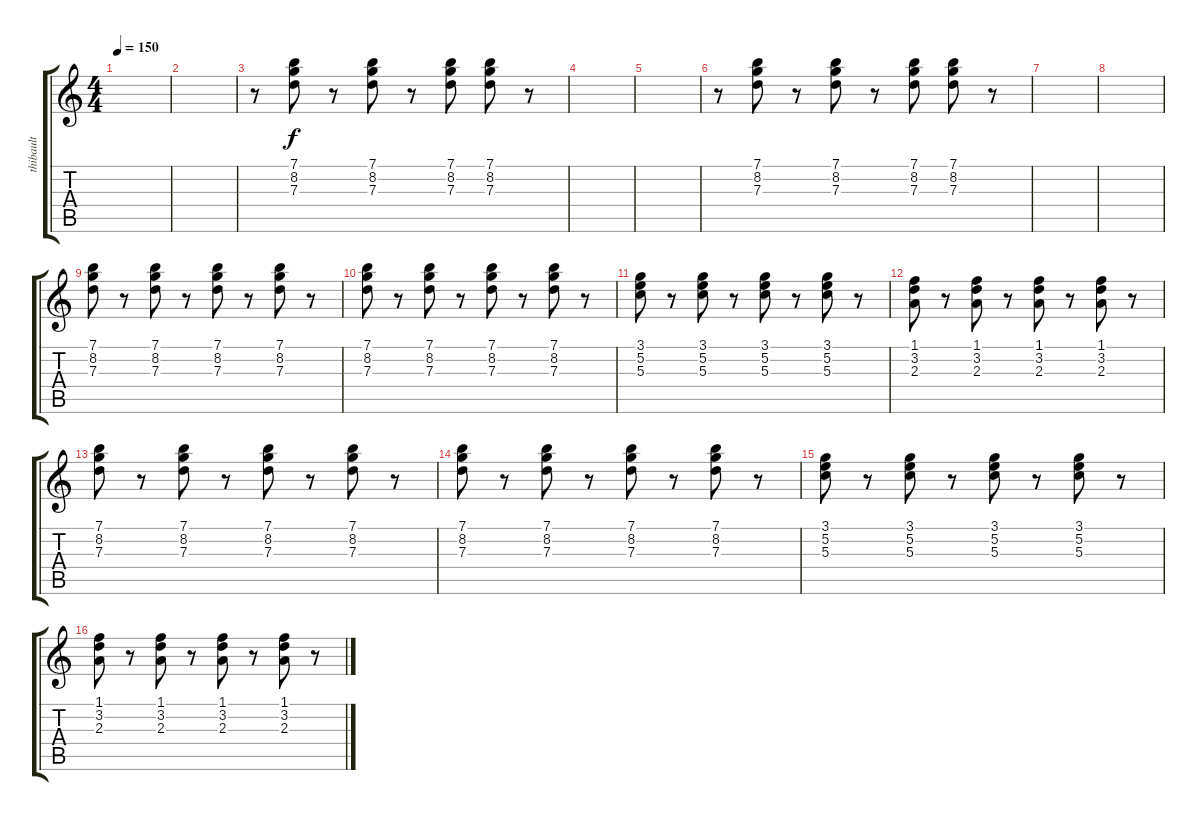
\track ("thibault" "thibault") {instrument electricguitarclean}
\staff {score tabs}
\tuning (E4 B3 G3 D3 A2 E2) {hide}
\ts (4 4)
\tempo 150
\clef g2
\ks c
|
|
r.8 (7.1 8.2 7.3).8 r.8 (7.1 8.2 7.3).8 r.8 (7.1 8.2 7.3).8 (7.1 8.2 7.3).8 r.8 |
|
|
r.8 (7.1 8.2 7.3).8 r.8 (7.1 8.2 7.3).8 r.8 (7.1 8.2 7.3).8 (7.1 8.2 7.3).8 r.8 |
|
|
(7.1 8.2 7.3).8 r.8 (7.1 8.2 7.3).8 r.8 (7.1 8.2 7.3).8 r.8 (7.1 8.2 7.3).8 r.8 |
(7.1 8.2 7.3).8 r.8 (7.1 8.2 7.3).8 r.8 (7.1 8.2 7.3).8 r.8 (7.1 8.2 7.3).8 r.8 |
(3.1 5.2 5.3).8 r.8 (3.1 5.2 5.3).8 r.8 (3.1 5.2 5.3).8 r.8 (3.1 5.2 5.3).8 r.8 |
(1.1 3.2 2.3).8 r.8 (1.1 3.2 2.3).8 r.8 (1.1 3.2 2.3).8 r.8 (1.1 3.2 2.3).8 r.8 |
(7.1 8.2 7.3).8 r.8 (7.1 8.2 7.3).8 r.8 (7.1 8.2 7.3).8 r.8 (7.1 8.2 7.3).8 r.8 |
(7.1 8.2 7.3).8 r.8 (7.1 8.2 7.3).8 r.8 (7.1 8.2 7.3).8 r.8 (7.1 8.2 7.3).8 r.8 |
(3.1 5.2 5.3).8 r.8 (3.1 5.2 5.3).8 r.8 (3.1 5.2 5.3).8 r.8 (3.1 5.2 5.3).8 r.8 |
(1.1 3.2 2.3).8 r.8 (1.1 3.2 2.3).8 r.8 (1.1 3.2 2.3).8 r.8 (1.1 3.2 2.3).8 r.8
